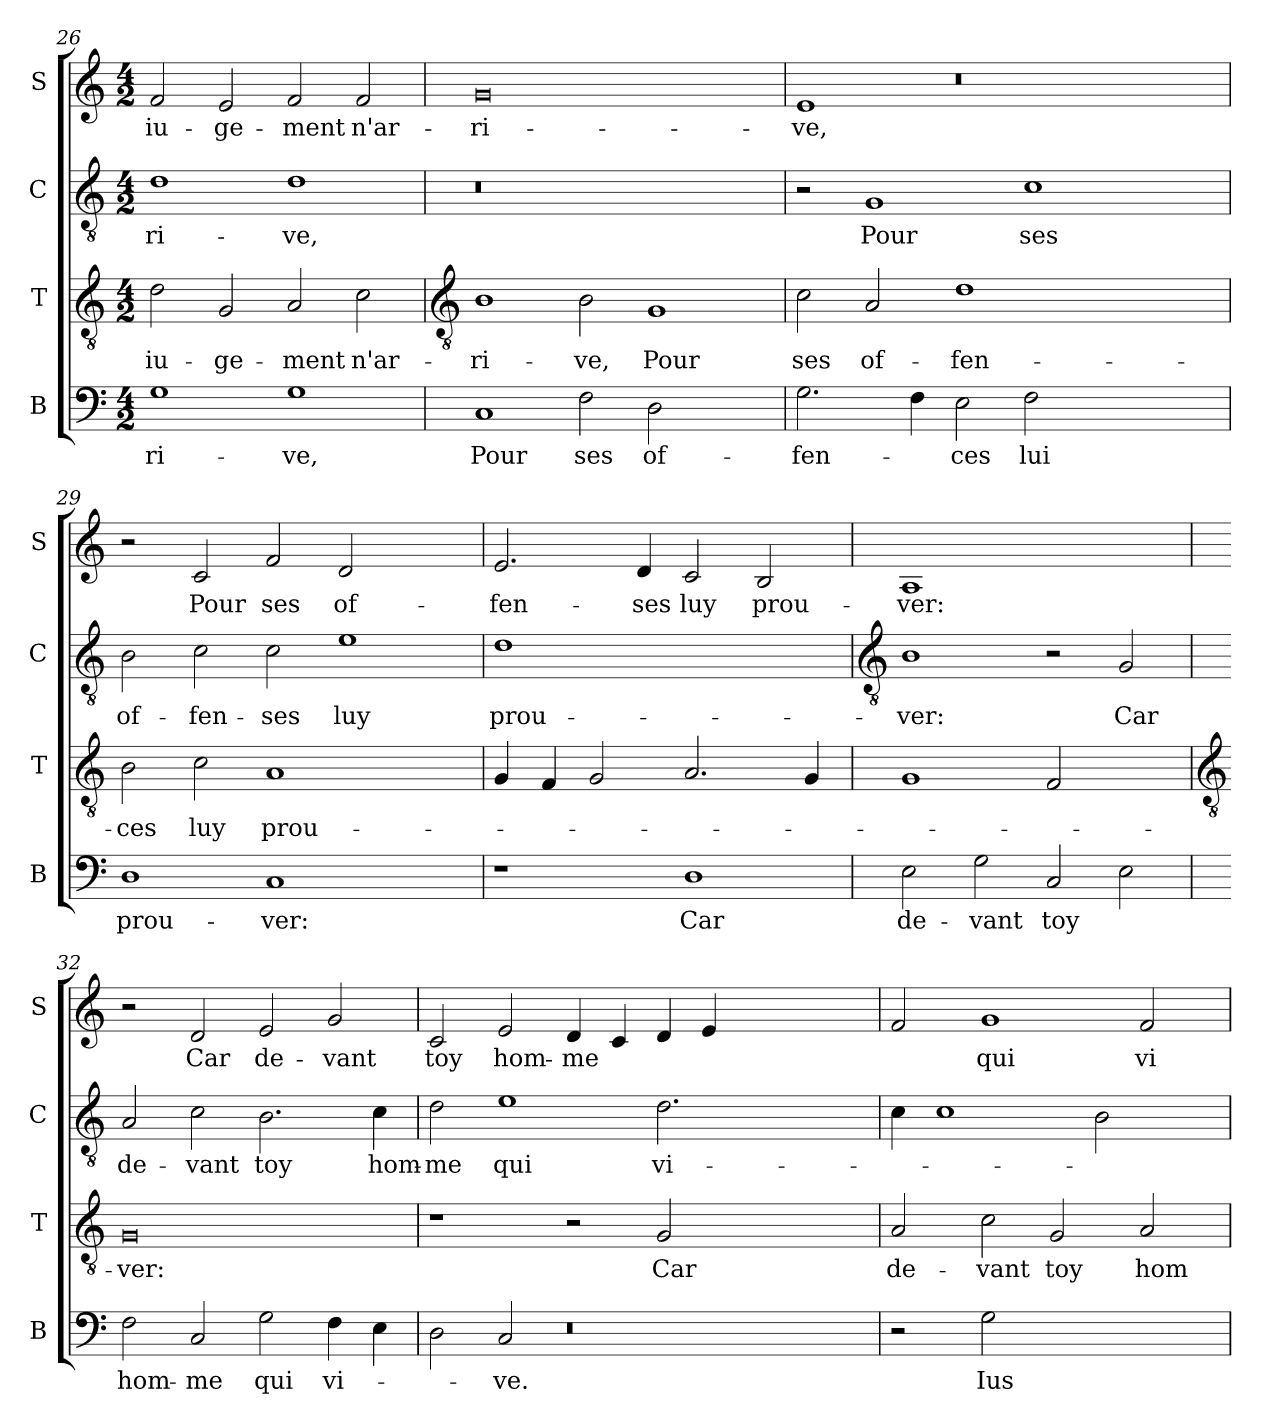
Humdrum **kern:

**kern	**text	**kern	**text	**kern	**text	**kern	**text
*part4	*part4	*part3	*part3	*part2	*part2	*part1	*part1
*staff4	*staff4	*staff3	*staff3	*staff2	*staff2	*staff1	*staff1
*I"B	*	*I"T	*	*I"C	*	*I"S	*
*I'B	*	*I'T	*	*I'C	*	*I'S	*
!!LO:LB:g=z
*clefF4	*	*clefGv2	*	*clefGv2	*	*clefG2	*
*k[]	*	*k[]	*	*k[]	*	*k[]	*
*C:	*	*C:	*	*C:	*	*C:	*
*M4/2	*	*M4/2	*	*M4/2	*	*M4/2	*
=26	=26	=26	=26	=26	=26	=26	=26
!	!LO:LY:b	!	!LO:LY:b	!	!LO:LY:b	!	!LO:LY:b
1G	-ri-	2d	iu-	1d	-ri-	2f	iu-
!	!	!	!LO:LY:b	!	!	!	!LO:LY:b
.	.	2G	-ge-	.	.	2e	-ge-
!	!LO:LY:b	!	!LO:LY:b	!	!LO:LY:b	!	!LO:LY:b
1G	-ve,	2A	-ment	1d	-ve,	2f	-ment
!	!	!	!LO:LY:b	!	!	!	!LO:LY:b
.	.	2c	n'ar-	.	.	2f	n'ar-
!!LO:LB:g=z
=27	=27	=27	=27	=27	=27	=27	=27
*	*	*clefGv2	*	*	*	*	*
!	!LO:LY:b	!	!LO:LY:b	!	!	!	!LO:LY:b
1C	Pour	1B	-ri-	0r	.	0g	-ri-
!	!LO:LY:b	!	!LO:LY:b	!	!	!	!
2F	ses	2B	-ve,	.	.	.	.
!	!LO:LY:b	!	!LO:LY:b	!	!	!	!
2D	of-	1G	Pour	.	.	.	.
2ryy	.	.	.	2ryy	.	2ryy	.
=28	=28	=28	=28	=28	=28	=28	=28
!	!LO:LY:b	!	!LO:LY:b	!	!	!	!LO:LY:b
2.G	-fen-	2c	ses	2r	.	1e	-ve,
!	!	!	!LO:LY:b	!	!LO:LY:b	!	!
.	.	2A	of-	1G	Pour	.	.
4F	.	.	.	.	.	.	.
!	!LO:LY:b	!	!LO:LY:b	!	!	!	!
2E	-ces	1d	-fen-	.	.	0r	.
!	!LO:LY:b	!	!	!	!LO:LY:b	!	!
2F	lui	.	.	1c	ses	.	.
1ryy	.	1ryy	.	.	.	.	.
.	.	.	.	2ryy	.	.	.
=29	=29	=29	=29	=29	=29	=29	=29
!	!LO:LY:b	!	!LO:LY:b	!	!LO:LY:b	!	!
1D	prou-	2B	-ces	2B	of-	2r	.
!	!	!	!LO:LY:b	!	!LO:LY:b	!	!LO:LY:b
.	.	2c	luy	2c	-fen-	2c	Pour
!	!LO:LY:b	!	!LO:LY:b	!	!LO:LY:b	!	!LO:LY:b
1C	-ver:	1A	prou-	2c	-ses	2f	ses
!	!	!	!	!	!LO:LY:b	!	!LO:LY:b
.	.	.	.	1e	luy	2d	of-
2ryy	.	2ryy	.	.	.	2ryy	.
=30	=30	=30	=30	=30	=30	=30	=30
!	!	!	!	!	!LO:LY:b	!	!LO:LY:b
1r	.	4G	.	1d	prou-	2.e	-fen-
.	.	4F	.	.	.	.	.
.	.	2G	.	.	.	.	.
!	!	!	!	!	!	!	!LO:LY:b
.	.	.	.	.	.	4d	-ses
!	!LO:LY:b	!	!	!	!	!	!LO:LY:b
1D	Car	2.A	.	1ryy	.	2c	luy
!	!	!	!	!	!	!	!LO:LY:b
.	.	.	.	.	.	2B	prou-
.	.	4G	.	.	.	.	.
!!LO:LB:g=z
=31	=31	=31	=31	=31	=31	=31	=31
*	*	*	*	*clefGv2	*	*	*
!	!LO:LY:b	!	!	!	!LO:LY:b	!	!LO:LY:b
2E	de-	1G	.	1B	-ver:	1A	-ver:
!	!LO:LY:b	!	!	!	!	!	!
2G	-vant	.	.	.	.	.	.
!	!LO:LY:b	!	!	!	!	!	!
2C	toy	2F	.	2r	.	1ryy	.
!	!	!	!	!	!LO:LY:b	!	!
2E	.	2ryy	.	2G	Car	.	.
!!LO:LB:g=z
=32	=32	=32	=32	=32	=32	=32	=32
*	*	*clefGv2	*	*	*	*	*
!	!LO:LY:b	!	!LO:LY:b	!	!LO:LY:b	!	!
2F	hom-	0G	-ver:	2A	de-	2r	.
!	!LO:LY:b	!	!	!	!LO:LY:b	!	!LO:LY:b
2C	-me	.	.	2c	-vant	2d	Car
!	!LO:LY:b	!	!	!	!LO:LY:b	!	!LO:LY:b
2G	qui	.	.	2.B	toy	2e	de-
!	!LO:LY:b	!	!	!	!	!	!LO:LY:b
4F	vi-	.	.	.	.	2g	-vant
!	!	!	!	!	!LO:LY:b	!	!
4E	.	.	.	4c	hom-	.	.
=33	=33	=33	=33	=33	=33	=33	=33
!	!	!	!	!	!LO:LY:b	!	!LO:LY:b
2D	.	1r	.	2d	-me	2c	toy
!	!LO:LY:b	!	!	!	!LO:LY:b	!	!LO:LY:b
2C	-ve.	.	.	1e	qui	2e	hom-
!	!	!	!	!	!	!	!LO:LY:b
0r	.	2r	.	.	.	4d	-me
.	.	.	.	.	.	4c	.
!	!	!	!LO:LY:b	!	!LO:LY:b	!	!
.	.	2G	Car	2.d	vi-	4d	.
.	.	.	.	.	.	4e	.
.	.	1ryy	.	.	.	1ryy	.
.	.	.	.	2.ryy	.	.	.
=34	=34	=34	=34	=34	=34	=34	=34
!	!	!	!LO:LY:b	!	!	!	!
2r	.	2A	de-	4c	.	2f	.
.	.	.	.	1c	.	.	.
!	!LO:LY:b	!	!LO:LY:b	!	!	!	!LO:LY:b
2G	Ius-	2c	-vant	.	.	1g	qui
!	!	!	!LO:LY:b	!	!	!	!
1ryy	.	2G	toy	.	.	.	.
.	.	.	.	2B	.	.	.
!	!	!	!LO:LY:b	!	!	!	!LO:LY:b
.	.	2A	hom-	.	.	2f	vi-
.	.	.	.	4ryy	.	.	.
=	=	=	=	=	=	=	=
*-	*-	*-	*-	*-	*-	*-	*-
